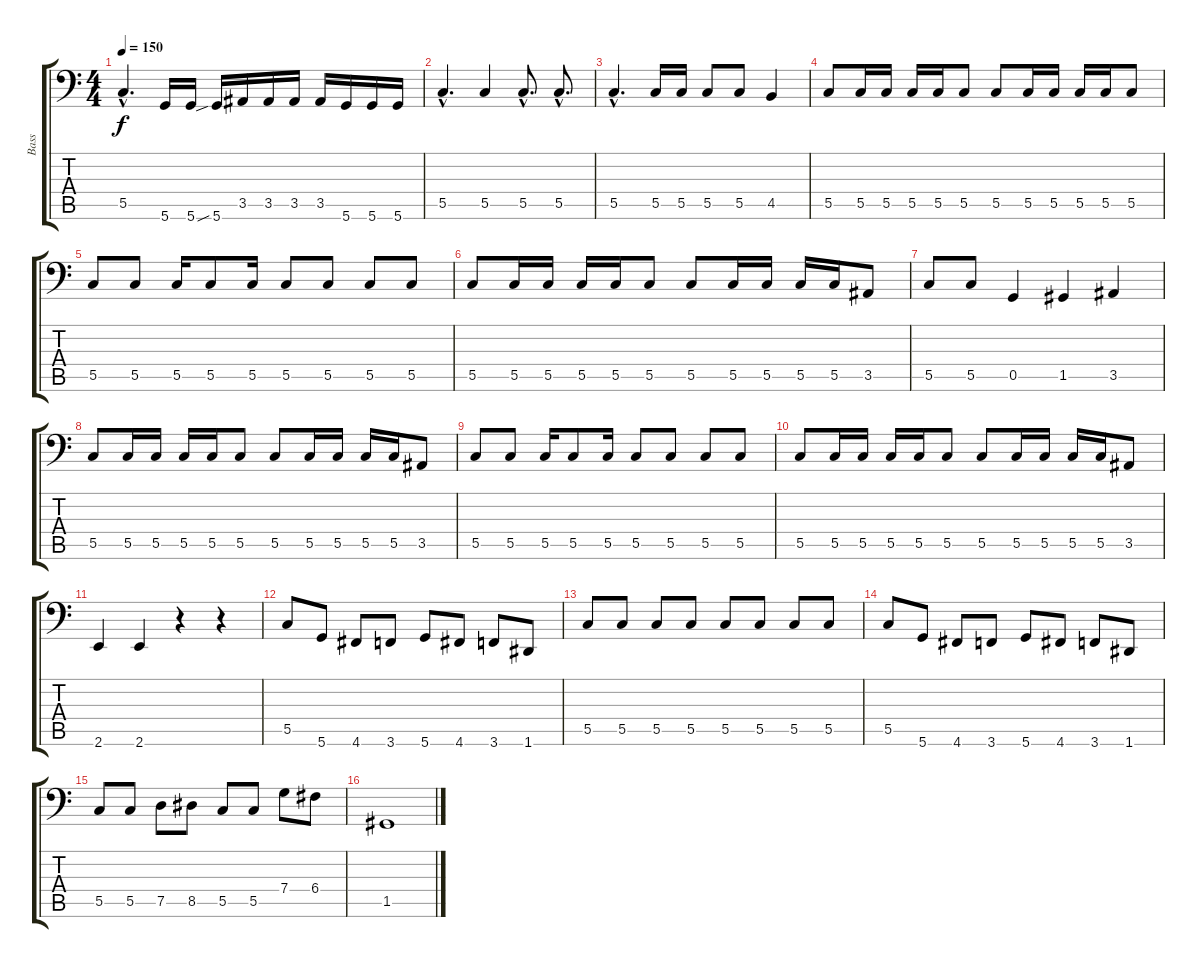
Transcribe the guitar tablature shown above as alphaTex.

\track ("Bass" "Bass") {instrument electricbasspick}
\staff {score tabs}
\tuning (D3 A2 F2 C2 G1 D1) {hide}
\ts (4 4)
\tempo 150
\clef f4
\ks c
5.5{hac}.4{d dy f} 5.6.16 5.6.16 5.6{sib}.16 3.5.16 3.5.16 3.5.16 3.5.16 5.6.16 5.6.16 5.6.16 |
5.5{hac}.4{d} 5.5.4 5.5{hac}.8{d} 5.5{hac}.8{d} |
5.5{hac}.4{d} 5.5.16 5.5.16 5.5.8 5.5.8 4.5.4 |
5.5.8 5.5.16 5.5.16 5.5.16 5.5.16 5.5.8 5.5.8 5.5.16 5.5.16 5.5.16 5.5.16 5.5.8 |
5.5.8 5.5.8 5.5.16 5.5.8 5.5.16 5.5.8 5.5.8 5.5.8 5.5.8 |
5.5.8 5.5.16 5.5.16 5.5.16 5.5.16 5.5.8 5.5.8 5.5.16 5.5.16 5.5.16 5.5.16 3.5.8 |
5.5.8 5.5.8 0.5.4 1.5.4 3.5.4 |
5.5.8 5.5.16 5.5.16 5.5.16 5.5.16 5.5.8 5.5.8 5.5.16 5.5.16 5.5.16 5.5.16 3.5.8 |
5.5.8 5.5.8 5.5.16 5.5.8 5.5.16 5.5.8 5.5.8 5.5.8 5.5.8 |
5.5.8 5.5.16 5.5.16 5.5.16 5.5.16 5.5.8 5.5.8 5.5.16 5.5.16 5.5.16 5.5.16 3.5.8 |
2.6.4 2.6.4 r.4 r.4 |
5.5.8 5.6.8 4.6.8 3.6.8 5.6.8 4.6.8 3.6.8 1.6.8 |
5.5.8 5.5.8 5.5.8 5.5.8 5.5.8 5.5.8 5.5.8 5.5.8 |
5.5.8 5.6.8 4.6.8 3.6.8 5.6.8 4.6.8 3.6.8 1.6.8 |
5.5.8 5.5.8 7.5.8 8.5.8 5.5.8 5.5.8 7.4.8 6.4.8 |
1.5.1
